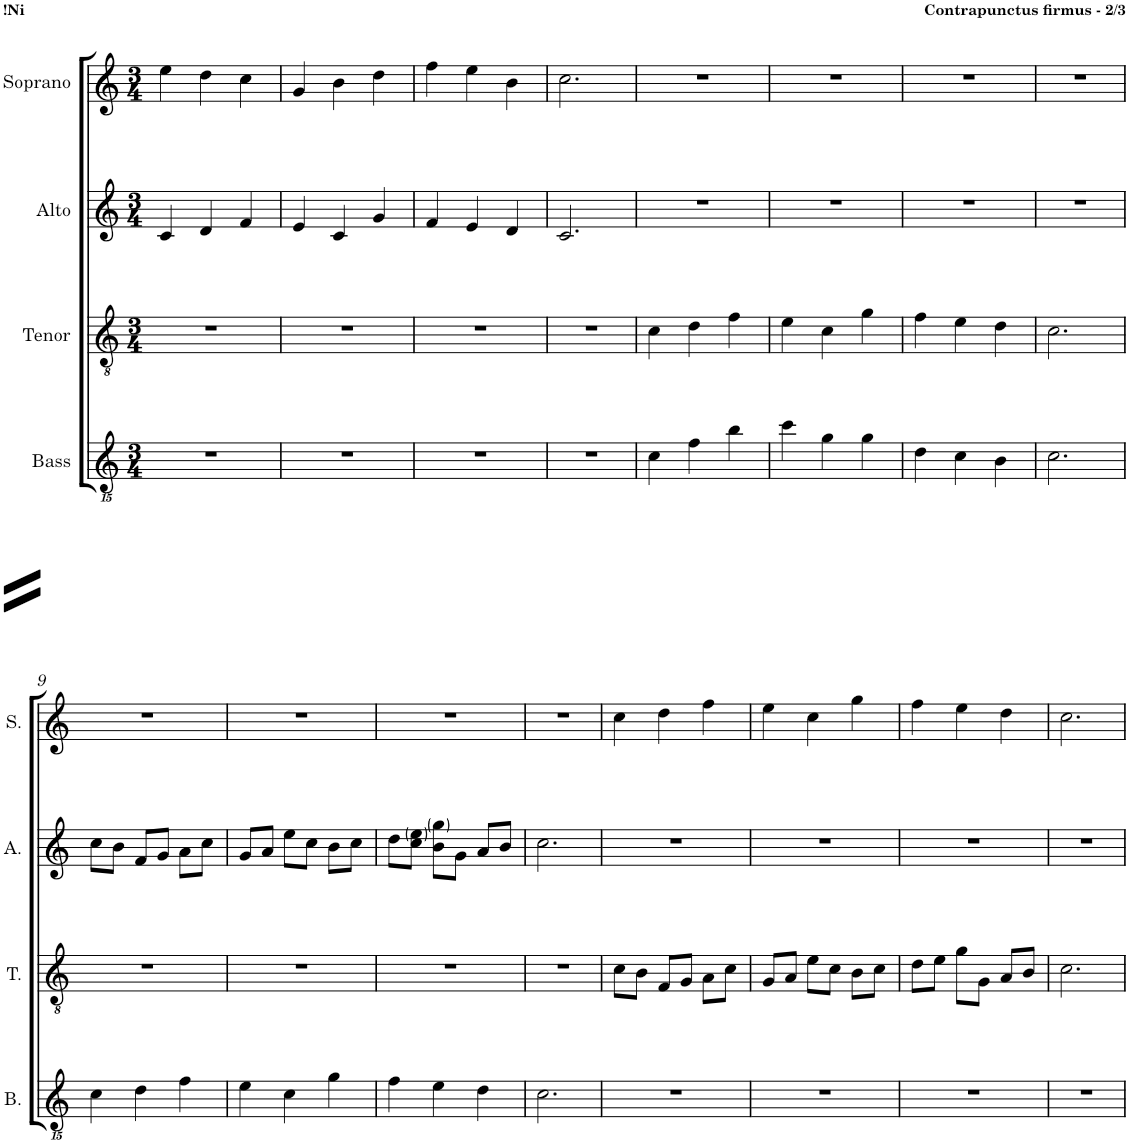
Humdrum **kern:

**kern	**kern	**kern	**kern
*part4	*part3	*part2	*part1
*staff4	*staff3	*staff2	*staff1
*I"Bass	*I"Tenor	*I"Alto	*I"Soprano
*I'B.	*I'T.	*I'A.	*I'S.
!!LO:PB:g=z
*clefGvv2	*clefGv2	*clefG2	*clefG2
*k[]	*k[]	*k[]	*k[]
*M3/4	*M3/4	*M3/4	*M3/4
=1	=1	=1	=1
2.r	2.r	4c/	4ee\
.	.	4d/	4dd\
.	.	4f/	4cc\
=2	=2	=2	=2
2.r	2.r	4e/	4g/
.	.	4c/	4b\
.	.	4g/	4dd\
=3	=3	=3	=3
2.r	2.r	4f/	4ff\
.	.	4e/	4ee\
.	.	4d/	4b\
=4	=4	=4	=4
2.r	2.r	2.c/	2.cc\
=5	=5	=5	=5
4C\	4c\	2.r	2.r
4F\	4d\	.	.
4B\	4f\	.	.
=6	=6	=6	=6
4c\	4e\	2.r	2.r
4G\	4c\	.	.
4G\	4g\	.	.
=7	=7	=7	=7
4D\	4f\	2.r	2.r
4C\	4e\	.	.
4BB\	4d\	.	.
=8	=8	=8	=8
2.C\	2.c\	2.r	2.r
!!LO:LB:g=z
=9	=9	=9	=9
4C\	2.r	8cc\L	2.r
.	.	8b\J	.
4D\	.	8f/L	.
.	.	8g/J	.
4F\	.	8a\L	.
.	.	8cc\J	.
=10	=10	=10	=10
4E\	2.r	8g/L	2.r
.	.	8a/J	.
4C\	.	8ee\L	.
.	.	8cc\J	.
4G\	.	8b\L	.
.	.	8cc\J	.
=11	=11	=11	=11
4F\	2.r	8dd\L	2.r
.	.	8cc\ 8ee\J	.
4E\	.	8b\ 8gg\L	.
.	.	8g\J	.
4D\	.	8a/L	.
.	.	8b/J	.
=12	=12	=12	=12
2.C\	2.r	2.cc\	2.r
=13	=13	=13	=13
2.r	8c\L	2.r	4cc\
.	8B\J	.	.
.	8F/L	.	4dd\
.	8G/J	.	.
.	8A\L	.	4ff\
.	8c\J	.	.
=14	=14	=14	=14
2.r	8G/L	2.r	4ee\
.	8A/J	.	.
.	8e\L	.	4cc\
.	8c\J	.	.
.	8B\L	.	4gg\
.	8c\J	.	.
=15	=15	=15	=15
2.r	8d\L	2.r	4ff\
.	8e\J	.	.
.	8g\L	.	4ee\
.	8G\J	.	.
.	8A/L	.	4dd\
.	8B/J	.	.
=16	=16	=16	=16
2.r	2.c\	2.r	2.cc\
=	=	=	=
*-	*-	*-	*-
